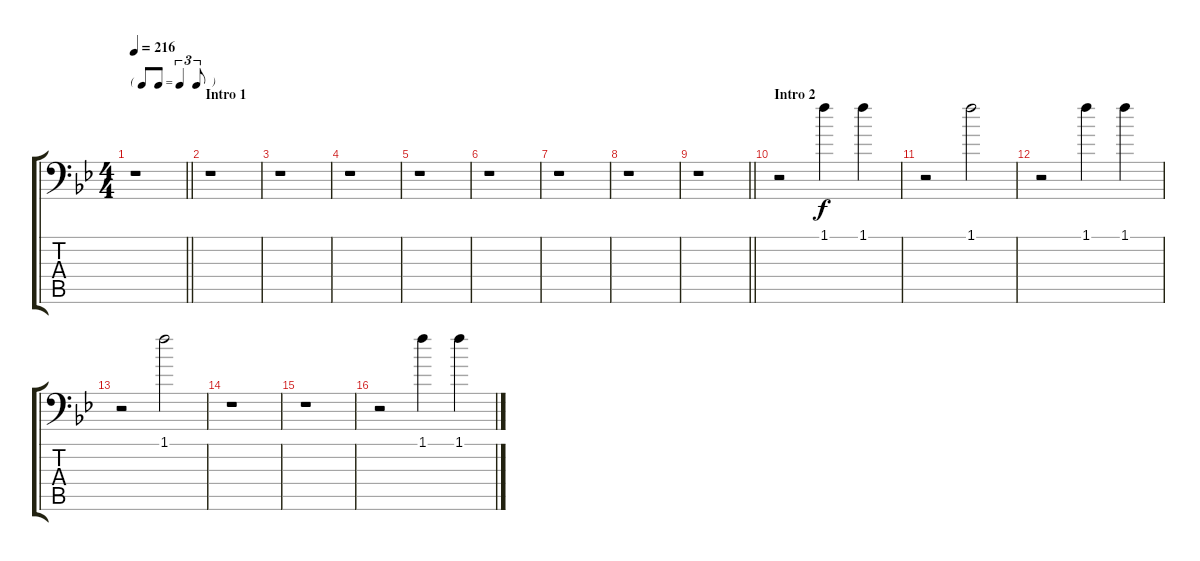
\track "" {instrument banjo}
\staff {score tabs}
\tuning (E4 B3 G3 D3 A2 A1) {hide}
\displaytranspose 12
\ts (4 4)
\tf triplet8th
\tempo 216
\clef f4
\barLineRight lightlight
\ks bb
r.1{dy f instrument banjo} |
\section ("" "Intro 1")
r.1 |
r.1 |
r.1 |
r.1 |
r.1 |
r.1 |
r.1 |
\barLineRight lightlight
r.1 |
\section ("" "Intro 2")
r.2 1.1.4 1.1.4 |
r.2 1.1.2 |
r.2 1.1.4 1.1.4 |
r.2 1.1.2 |
r.1 |
r.1 |
r.2 1.1.4 1.1.4
